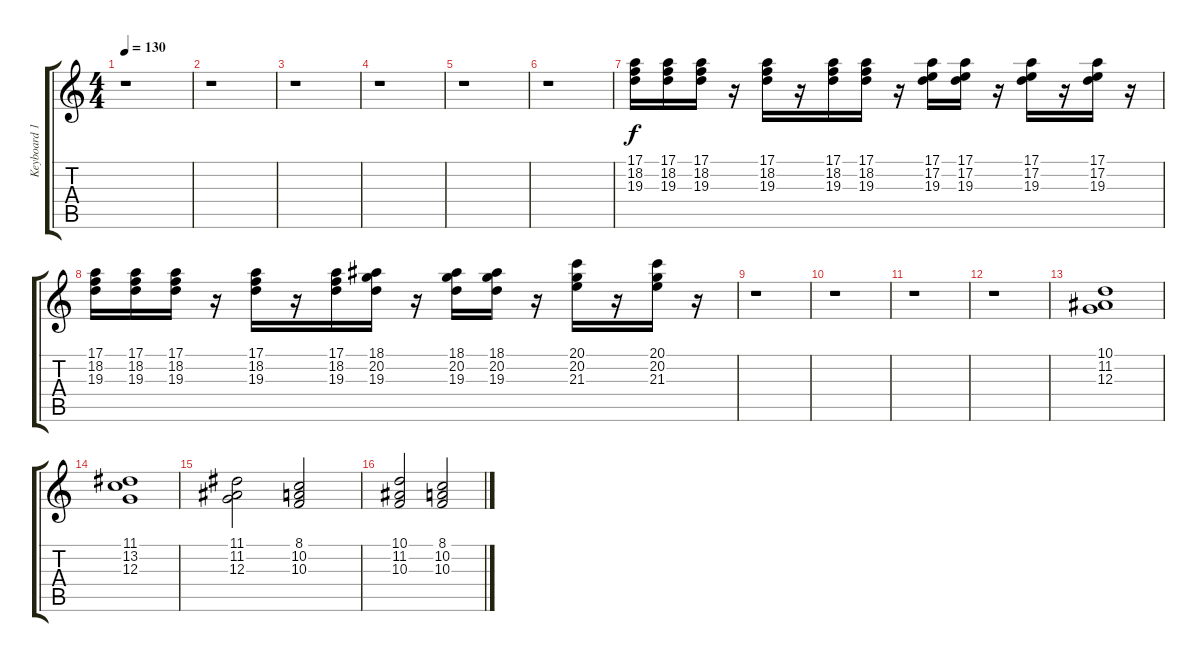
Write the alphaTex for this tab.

\track ("Keyboard 1." "Keyboard 1") {instrument stringensemble1}
\staff {score tabs}
\tuning (E4 B3 G3 D3 A2 E2) {hide}
\ts (4 4)
\tempo 130
\clef g2
\ks c
r.1{dy f} |
r.1 |
r.1 |
r.1 |
r.1 |
r.1 |
(17.1 18.2 19.3).16 (17.1 18.2 19.3).16 (17.1 18.2 19.3).16 r.16 (17.1 18.2 19.3).16 r.16 (17.1 18.2 19.3).16 (17.1 18.2 19.3).16 r.16 (17.1 17.2 19.3).16 (17.1 17.2 19.3).16 r.16 (17.1 17.2 19.3).16 r.16 (17.1 17.2 19.3).16 r.16 |
(17.1 18.2 19.3).16 (17.1 18.2 19.3).16 (17.1 18.2 19.3).16 r.16 (17.1 18.2 19.3).16 r.16 (17.1 18.2 19.3).16 (18.1 20.2 19.3).16 r.16 (18.1 20.2 19.3).16 (18.1 20.2 19.3).16 r.16 (20.1 20.2 21.3).16 r.16 (20.1 20.2 21.3).16 r.16 |
r.1 |
r.1 |
r.1 |
r.1 |
(10.1 11.2 12.3).1 |
(11.1 13.2 12.3).1 |
(11.1 11.2 12.3).2 (8.1 10.2 10.3).2 |
(10.1 11.2 10.3).2 (8.1 10.2 10.3).2
